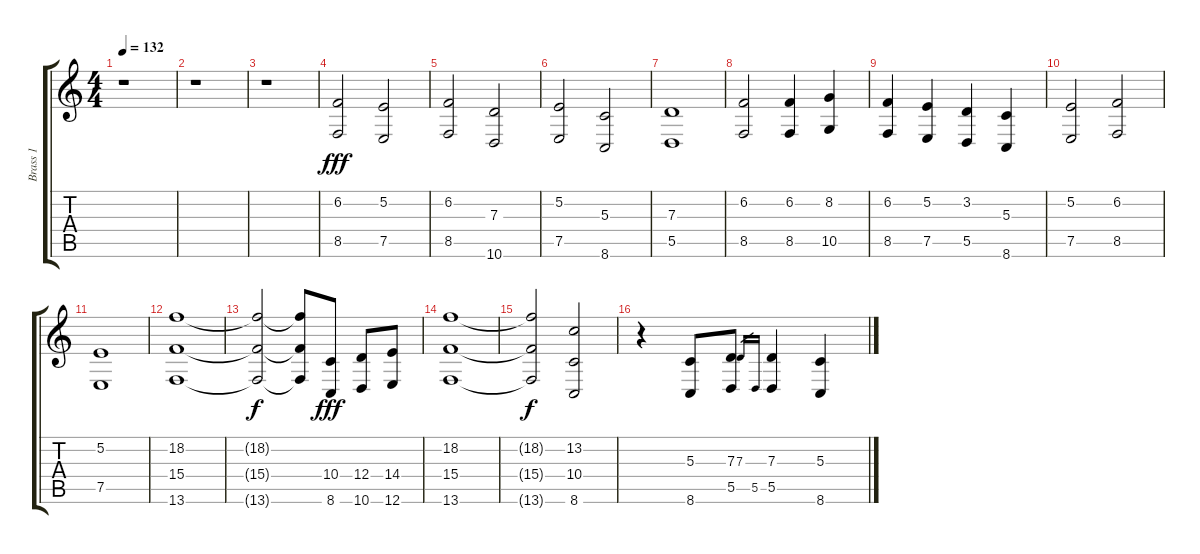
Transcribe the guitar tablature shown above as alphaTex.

\track ("Brass 1" "Brass 1") {instrument tuba}
\staff {score tabs}
\tuning (E4 B3 G3 D3 A2 E2) {hide}
\ts (4 4)
\tempo 132
\clef g2
\ks c
r.1{dy fff instrument tuba} |
r.1 |
r.1 |
(6.2 8.5).2 (5.2 7.5).2 |
(6.2 8.5).2 (7.3 10.6).2 |
(5.2 7.5).2 (5.3 8.6).2 |
(7.3 5.5).1 |
(6.2 8.5).2 (6.2 8.5).4 (8.2 10.5).4 |
(6.2 8.5).4 (5.2 7.5).4 (3.2 5.5).4 (5.3 8.6).4 |
(5.2 7.5).2 (6.2 8.5).2 |
(5.2 7.5).1 |
(18.2 15.4 13.6).1{volume 11} |
(18.2{t} 15.4{t} 13.6{t}).2{dy f} (18.2{t} 15.4{t} 13.6{t}).8 (10.4 8.6).8{dy fff} (12.4 10.6).8 (14.4 12.6).8 |
(18.2 15.4 13.6).1 |
(18.2{t} 15.4{t} 13.6{t}).2{dy f} (13.2 10.4 8.6).2 |
r.4{volume 8} (5.3 8.6).8 (7.3 5.5).8 7.3.16{gr} 5.5.16{gr} (7.3 5.5).4 (5.3 8.6).4
